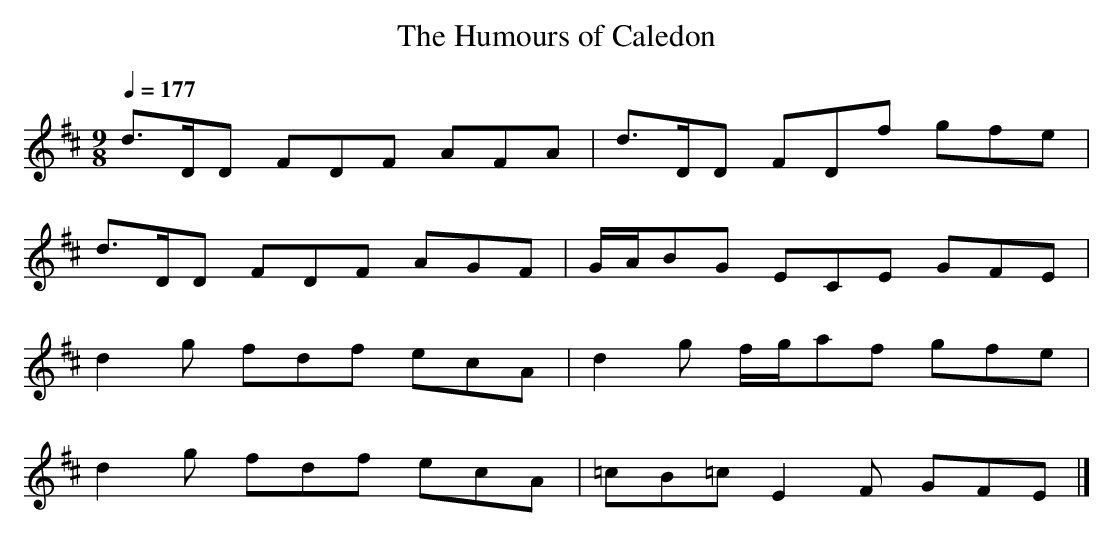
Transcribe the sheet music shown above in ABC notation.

X:1
T: The Humours of Caledon
M: 9/8
L: 1/8
Q: 1/4=177
K: D % 2 sharps
V: 1
d>DD FDF AFA | d>DD FDf gfe |
d>DD FDF AGF | G/A/BG ECE GFE |
d2g fdf ecA | d2g f/g/af gfe |
d2g fdf ecA | =cB=c E2F GFE |]
